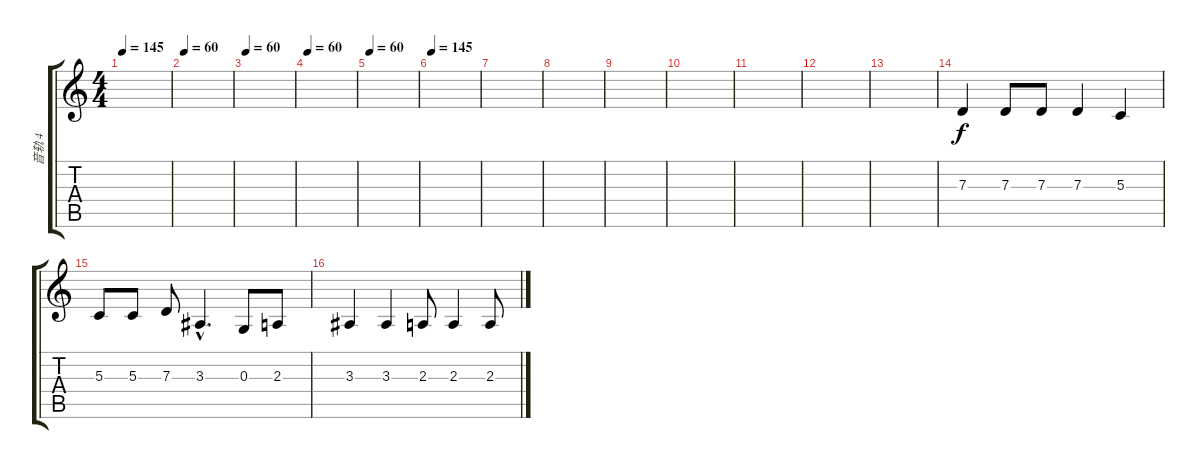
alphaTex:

\track ("音轨 4" "音轨 4") {instrument sitar}
\staff {score tabs}
\tuning (E4 B3 G3 D3 A2 E2) {hide}
\ts (4 4)
\tempo 145
\tempo 60
\tempo 145
\clef g2
\ks c
|
\tempo 60
|
\tempo 60
|
\tempo 60
|
\tempo 60
|
\tempo 145
|
|
|
|
|
|
|
|
7.3.4 7.3.8 7.3.8 7.3.4 5.3.4 |
5.3.8 5.3.8 7.3.8 3.3{hac}.4{d} 0.3.8 2.3.8 |
3.3.4 3.3.4 2.3.8 2.3.4 2.3.8
